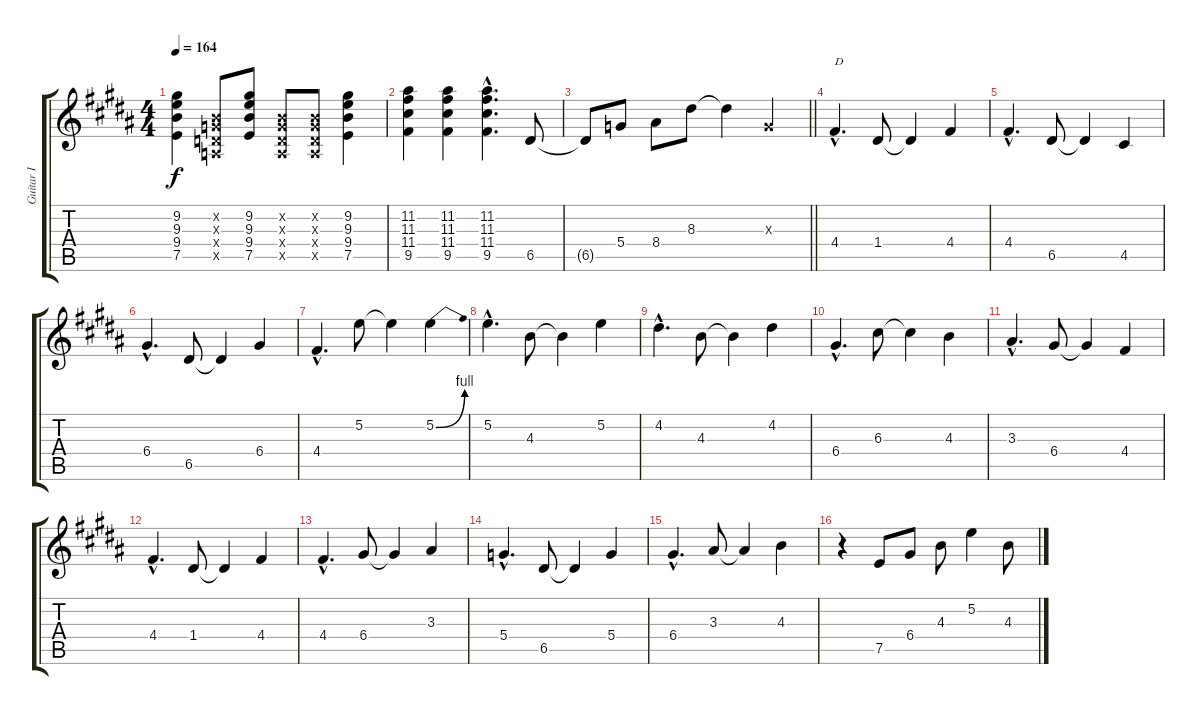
\track ("Guitar I" "Guitar I") {instrument overdrivenguitar}
\staff {score tabs}
\tuning (E4 B3 G3 D3 A2 E2) {hide}
\ts (4 4)
\tempo 164
\clef g2
\ks b
(9.2 9.3 9.4 7.5).4{dy f} (0.2{x} 0.3{x} 0.4{x} 0.5{x}).8 (9.2 9.3 9.4 7.5).8 (0.2{x} 0.3{x} 0.4{x} 0.5{x}).8 (0.2{x} 0.3{x} 0.4{x} 0.5{x}).8 (9.2 9.3 9.4 7.5).4 |
(11.2 11.3 11.4 9.5).4 (11.2 11.3 11.4 9.5).4 (11.2{hac} 11.3{hac} 11.4{hac} 9.5{hac}).4{d} 6.5.8 |
\barLineRight lightlight
6.5{t}.8 5.4.8 8.4.8 8.3.8 8.3{t}.4 0.3{x}.4 |
4.4{hac}.4{d txt "D"} 1.4.8 1.4{t}.4 4.4.4 |
4.4{hac}.4{d} 6.5.8 6.5{t}.4 4.5.4 |
6.4{hac}.4{d} 6.5.8 6.5{t}.4 6.4.4 |
4.4{hac}.4{d} 5.2.8 5.2{t}.4 5.2{be (bend 0 0 60 4)}.4 |
5.2{hac}.4{d} 4.3.8 4.3{t}.4 5.2.4 |
4.2{hac}.4{d} 4.3.8 4.3{t}.4 4.2.4 |
6.4{hac}.4{d} 6.3.8 6.3{t}.4 4.3.4 |
3.3{hac}.4{d} 6.4.8 6.4{t}.4 4.4.4 |
4.4{hac}.4{d} 1.4.8 1.4{t}.4 4.4.4 |
4.4{hac}.4{d} 6.4.8 6.4{t}.4 3.3.4 |
5.4{hac}.4{d} 6.5.8 6.5{t}.4 5.4.4 |
6.4{hac}.4{d} 3.3.8 3.3{t}.4 4.3.4 |
r.4 7.5.8 6.4.8 4.3.8 5.2.4 4.3.8
